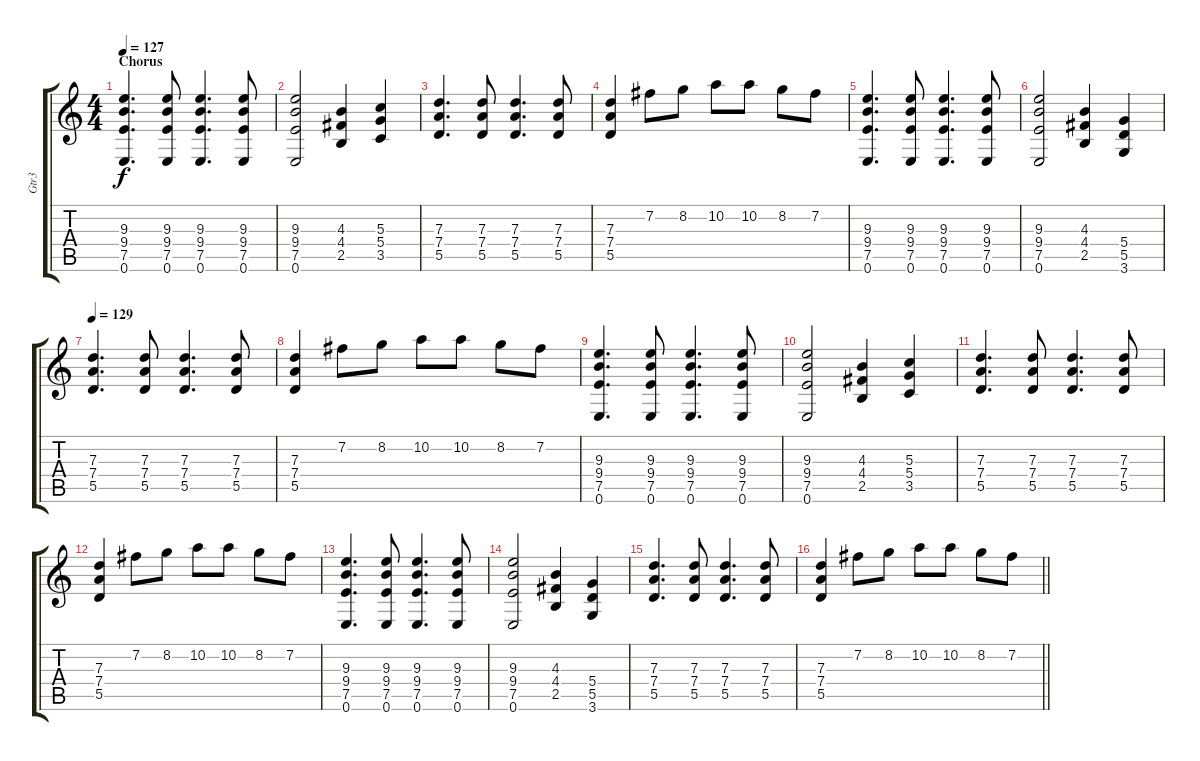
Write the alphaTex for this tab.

\track ("Gtr3" "Gtr3") {instrument distortionguitar}
\staff {score tabs}
\tuning (E4 B3 G3 D3 A2 E2) {hide}
\ts (4 4)
\section ("" "Chorus")
\tempo 127
\clef g2
\ks c
(9.3 9.4 7.5 0.6).4{d dy f} (9.3 9.4 7.5 0.6).8 (9.3 9.4 7.5 0.6).4{d} (9.3 9.4 7.5 0.6).8 |
(9.3 9.4 7.5 0.6).2 (4.3 4.4 2.5).4 (5.3 5.4 3.5).4 |
(7.3 7.4 5.5).4{d} (7.3 7.4 5.5).8 (7.3 7.4 5.5).4{d} (7.3 7.4 5.5).8 |
(7.3 7.4 5.5).4 7.2.8 8.2.8 10.2.8 10.2.8 8.2.8 7.2.8 |
(9.3 9.4 7.5 0.6).4{d} (9.3 9.4 7.5 0.6).8 (9.3 9.4 7.5 0.6).4{d} (9.3 9.4 7.5 0.6).8 |
(9.3 9.4 7.5 0.6).2 (4.3 4.4 2.5).4 (5.4 5.5 3.6).4 |
\tempo 129
(7.3 7.4 5.5).4{d} (7.3 7.4 5.5).8 (7.3 7.4 5.5).4{d} (7.3 7.4 5.5).8 |
(7.3 7.4 5.5).4 7.2.8 8.2.8 10.2.8 10.2.8 8.2.8 7.2.8 |
(9.3 9.4 7.5 0.6).4{d} (9.3 9.4 7.5 0.6).8 (9.3 9.4 7.5 0.6).4{d} (9.3 9.4 7.5 0.6).8 |
(9.3 9.4 7.5 0.6).2 (4.3 4.4 2.5).4 (5.3 5.4 3.5).4 |
(7.3 7.4 5.5).4{d} (7.3 7.4 5.5).8 (7.3 7.4 5.5).4{d} (7.3 7.4 5.5).8 |
(7.3 7.4 5.5).4 7.2.8 8.2.8 10.2.8 10.2.8 8.2.8 7.2.8 |
(9.3 9.4 7.5 0.6).4{d} (9.3 9.4 7.5 0.6).8 (9.3 9.4 7.5 0.6).4{d} (9.3 9.4 7.5 0.6).8 |
(9.3 9.4 7.5 0.6).2 (4.3 4.4 2.5).4 (5.4 5.5 3.6).4 |
(7.3 7.4 5.5).4{d} (7.3 7.4 5.5).8 (7.3 7.4 5.5).4{d} (7.3 7.4 5.5).8 |
\barLineRight lightlight
(7.3 7.4 5.5).4 7.2.8 8.2.8 10.2.8 10.2.8 8.2.8 7.2.8
